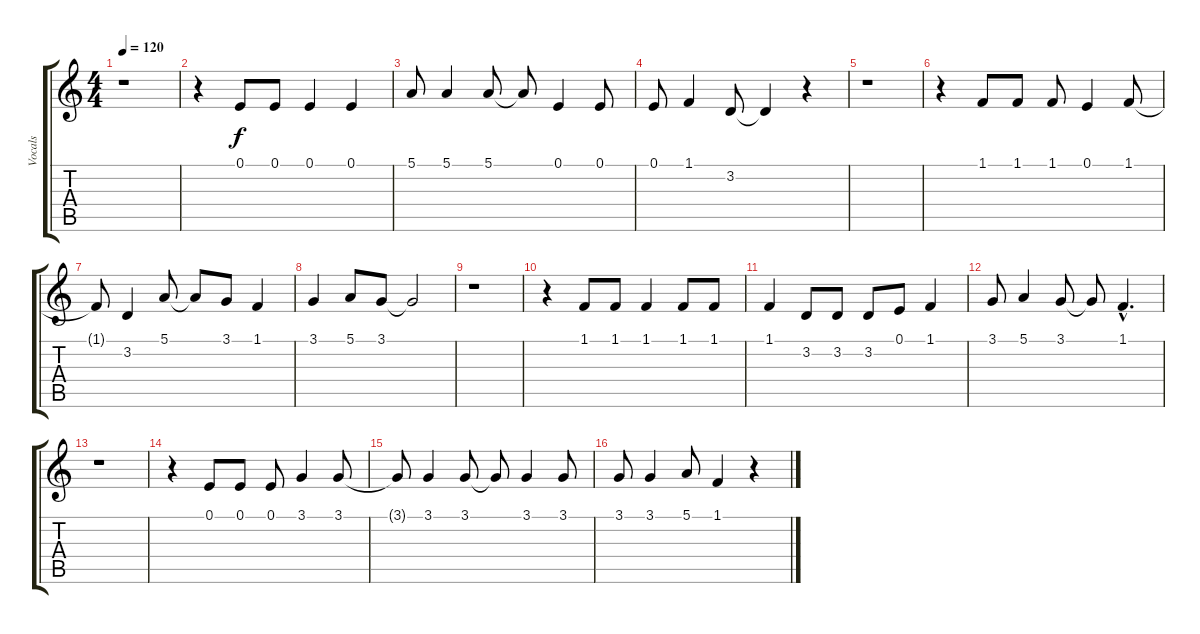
\track ("Vocals" "Vocals") {instrument voiceoohs}
\staff {score tabs}
\tuning (E4 B3 G3 D3 A2 E2) {hide}
\ts (4 4)
\tempo 120
\clef g2
\ks c
r.1{dy f} |
r.4 0.1.8 0.1.8 0.1.4 0.1.4 |
5.1.8 5.1.4 5.1.8 5.1{t}.8 0.1.4 0.1.8 |
0.1.8 1.1.4 3.2.8 3.2{t}.4 r.4 |
r.1 |
r.4 1.1.8 1.1.8 1.1.8 0.1.4 1.1.8 |
1.1{t}.8 3.2.4 5.1.8 5.1{t}.8 3.1.8 1.1.4 |
3.1.4 5.1.8 3.1.8 3.1{t}.2 |
r.1 |
r.4 1.1.8 1.1.8 1.1.4 1.1.8 1.1.8 |
1.1.4 3.2.8 3.2.8 3.2.8 0.1.8 1.1.4 |
3.1.8 5.1.4 3.1.8 3.1{t}.8 1.1{hac}.4{d} |
r.1 |
r.4 0.1.8 0.1.8 0.1.8 3.1.4 3.1.8 |
3.1{t}.8 3.1.4 3.1.8 3.1{t}.8 3.1.4 3.1.8 |
3.1.8 3.1.4 5.1.8 1.1.4 r.4
